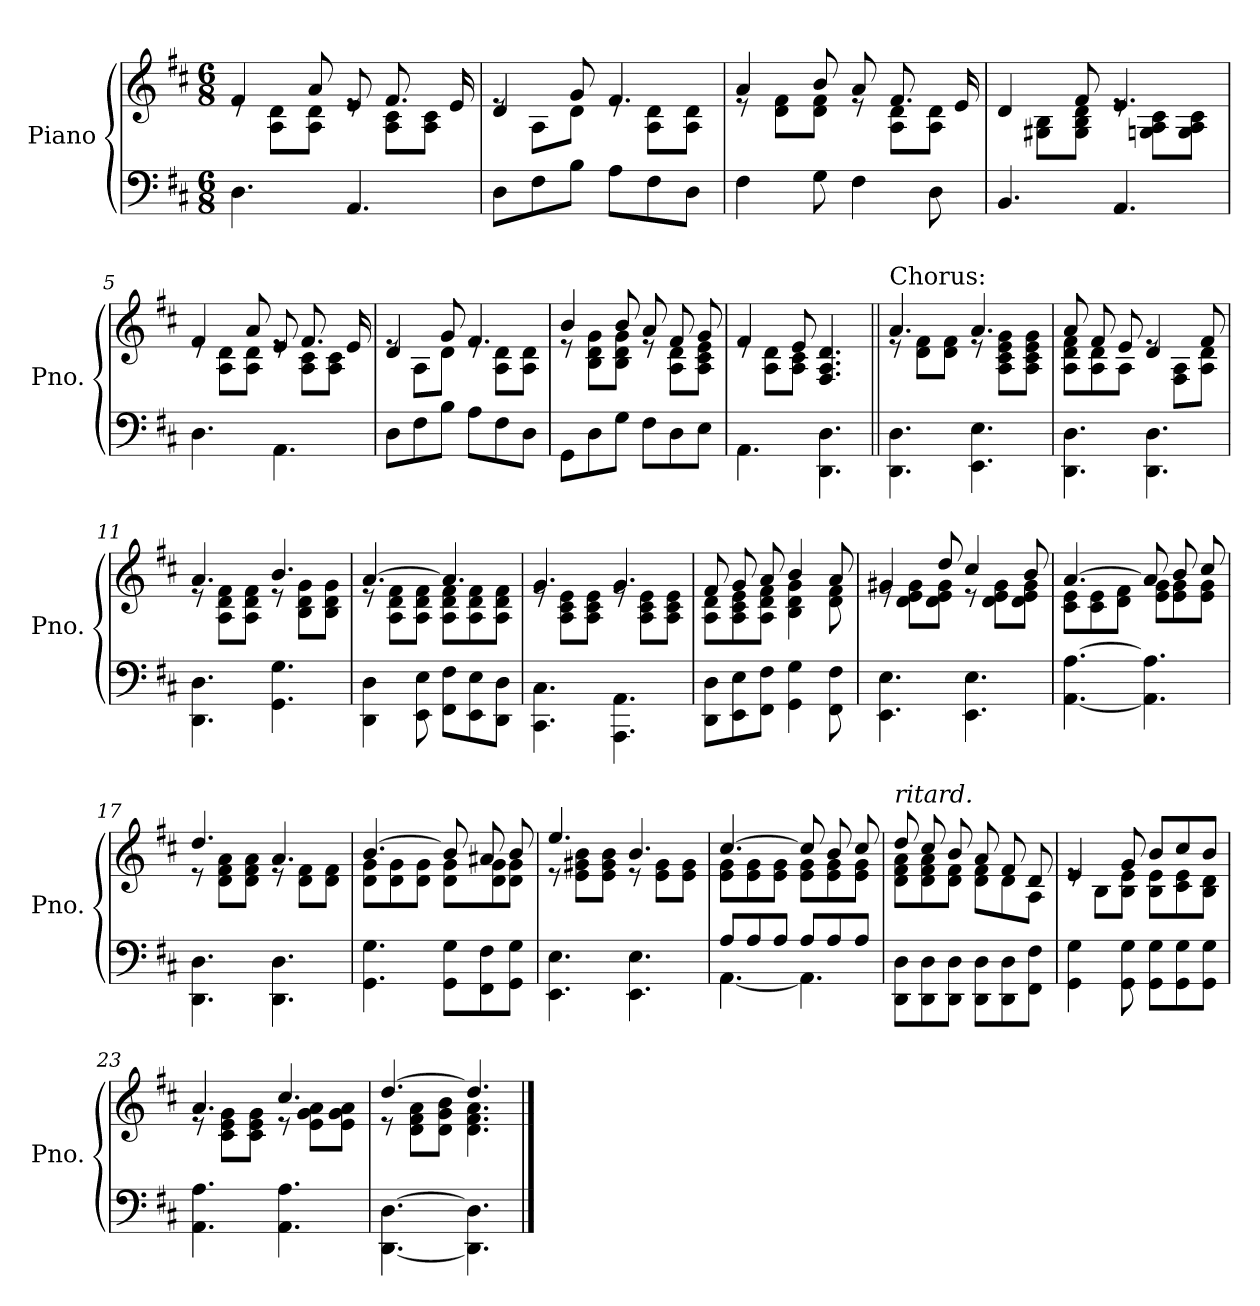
**kern	**kern
*part1	*part1
*staff2	*staff1
*I"Piano	*
*I'Pno.	*
*clefF4	*clefG2
*k[f#c#]	*k[f#c#]
*M6/8	*M6/8
*MM50	*MM50
=1	=1
*	*^
4.D\	4f#/	8re
.	.	8A\ 8d\L
.	8a/	8A\ 8d\J
4.AA/	8e/	8re
.	8.f#/	8A\ 8c#\L
.	.	8A\ 8c#\J
.	16e/	.
=2	=2	=2
8D\L	4d/	8re
8F#\	.	8A\L
8B\J	8g/	8d\J
8A\L	4.f#/	8re
8F#\	.	8A\ 8d\L
8D\J	.	8A\ 8d\J
=3	=3	=3
4F#\	4a/	8re
.	.	8d\ 8f#\L
8G\	8b/	8d\ 8f#\J
4F#\	8a/	8re
.	8.f#/	8A\ 8d\L
8D\	.	8A\ 8d\J
.	16e/	.
=4	=4	=4
4.BB/	4d/	8ryy
.	.	8G#X\ 8B\L
.	8f#/	8G#\ 8B\ 8d\J
4.AA/	4.e/	8re
.	.	8Gn\ 8A\ 8c#\L
.	.	8G\ 8A\ 8c#\J
!!LO:LB:g=z	!!
=5	=5	=5
4.D\	4f#/	8re
.	.	8A\ 8d\L
.	8a/	8A\ 8d\J
4.AA\	8e/	8re
.	8.f#/	8A\ 8c#\L
.	.	8A\ 8c#\J
.	16e/	.
=6	=6	=6
8D\L	4d/	8re
8F#\	.	8A\L
8B\J	8g/	8d\J
8A\L	4.f#/	8re
8F#\	.	8A\ 8d\L
8D\J	.	8A\ 8d\J
=7	=7	=7
8GG\L	4b/	8re
8D\	.	8B\ 8d\ 8g\L
8G\J	8b/	8B\ 8d\ 8g\J
8F#\L	8a/	8re
8D\	8f#/	8A\ 8d\L
8E\J	8g/	8A\ 8c#\ 8e\J
=8	=8	=8
4.AA\	4f#/	8re
.	.	8A\ 8d\L
.	8e/	8A\ 8c#\J
4.DD\ 4.D\	4.F#/ 4.A/ 4.d/	4.ryy
=9||	=9||	=9||
!	!LO:TX:a:t=Chorus&colon;	!
4.DD\ 4.D\	4.a/	8re
.	.	8d\ 8f#\L
.	.	8d\ 8f#\J
4.EE\ 4.E\	4.a/	8re
.	.	8A\ 8c#\ 8e\ 8g\L
.	.	8A\ 8c#\ 8e\ 8g\J
!!LO:LB:g=z	!!
=10	=10	=10
4.DD\ 4.D\	8a/	8A\ 8d\ 8f#\L
.	8f#/	8A\ 8d\
.	8e/	8A\J
4.DD\ 4.D\	4d/	8re
.	.	8F#\ 8A\L
.	8f#/	8A\ 8d\J
=11	=11	=11
4.DD\ 4.D\	4.a/	8re
.	.	8A\ 8d\ 8f#\L
.	.	8A\ 8d\ 8f#\J
4.GG\ 4.G\	4.b/	8re
.	.	8B\ 8d\ 8g\L
.	.	8B\ 8d\ 8g\J
=12	=12	=12
4DD\ 4D\	[4.a/	8re
.	.	8A\ 8d\ 8f#\L
8EE\ 8E\	.	8A\ 8d\ 8f#\J
8FF#\ 8F#\L	4.a/]	8A\ 8d\ 8f#\L
8EE\ 8E\	.	8A\ 8d\ 8f#\
8DD\ 8D\J	.	8A\ 8d\ 8f#\J
=13	=13	=13
4.CC#\ 4.C#\	4.g/	8re
.	.	8A\ 8c#\ 8e\L
.	.	8A\ 8c#\ 8e\J
4.AAA\ 4.AA\	4.g/	8re
.	.	8A\ 8c#\ 8e\L
.	.	8A\ 8c#\ 8e\J
=14	=14	=14
8DD\ 8D\L	8f#/	8A\ 8d\L
8EE\ 8E\	8g/	8A\ 8c#\ 8e\
8FF#\ 8F#\J	8a/	8A\ 8d\ 8f#\J
4GG\ 4G\	4b/	4B\ 4d\ 4g\
8FF#\ 8F#\	8a/	8d\ 8f#\
!!LO:LB:g=z	!!
=15	=15	=15
4.EE\ 4.E\	4g#X/	8re
.	.	8d\ 8e\ 8g#\L
.	8dd/	8d\ 8e\ 8g#\J
4.EE\ 4.E\	4cc#/	8re
.	.	8d\ 8e\ 8g#\L
.	8b/	8d\ 8e\ 8g#\J
=16	=16	=16
[4.AA\ [4.A\	[4.a/	8c#\ 8e\L
.	.	8c#\ 8e\
.	.	8d\ 8f#\J
4.AA\] 4.A\]	8a/]	8e\ 8g\L
.	8b/	8e\ 8g\
.	8cc#/	8e\ 8g\J
=17	=17	=17
4.DD\ 4.D\	4.dd/	8re
.	.	8d\ 8f#\ 8a\L
.	.	8d\ 8f#\ 8a\J
4.DD\ 4.D\	4.a/	8re
.	.	8d\ 8f#\L
.	.	8d\ 8f#\J
=18	=18	=18
4.GG\ 4.G\	[4.b/	8d\ 8g\L
.	.	8d\ 8g\
.	.	8d\ 8g\J
8GG\ 8G\L	8b/]	8d\ 8g\L
8FF#\ 8F#\	8a#X/	8d\ 8g\
8GG\ 8G\J	8b/	8d\ 8g\J
=19	=19	=19
4.EE\ 4.E\	4.ee/	8re
.	.	8e\ 8g#X\ 8b\L
.	.	8e\ 8g#\ 8b\J
4.EE\ 4.E\	4.b/	8re
.	.	8e\ 8g#\L
.	.	8e\ 8g#\J
!!LO:LB:g=z	!!
=20	=20	=20
*^	*	*
8A/L	[4.AA\	[4.cc#/	8e\ 8g\L
8A/	.	.	8e\ 8g\
8A/J	.	.	8e\ 8g\J
8A/L	4.AA\]	8cc#/]	8e\ 8g\L
8A/	.	8b/	8e\ 8g\
8A/J	.	8cc#/	8e\ 8g\J
*v	*v	*	*
=21	=21	=21
*	*MM48	*
!	!LO:TX:a:i:t=ritard.	!
8DD\ 8D\L	8dd/	8d\ 8f#\ 8a\L
8DD\ 8D\	8cc#/	8d\ 8f#\ 8a\
8DD\ 8D\J	8b/	8d\ 8f#\J
8DD\ 8D\L	8a/	8d\ 8f#\L
8DD\ 8D\	8f#/	8d\
8FF#\ 8F#\J	8d/	8A\J
=22	=22	=22
*	*MM45	*
4GG\ 4G\	4e/	8re
.	.	8B\L
8GG\ 8G\	8g/	8B\ 8e\J
8GG\ 8G\L	8b/L	8B\ 8e\L
8GG\ 8G\	8cc#/	8c#\ 8e\
8GG\ 8G\J	8b/J	8B\ 8d\J
=23	=23	=23
*	*MM43	*
4.AA\ 4.A\	4.a/	8re
.	.	8c#\ 8e\ 8g\L
.	.	8c#\ 8e\ 8g\J
4.AA\ 4.A\	4.cc#/	8re
.	.	8e\ 8g\ 8a\L
.	.	8e\ 8g\ 8a\J
=24	=24	=24
*	*MM38	*
[4.DD\ [4.D\	[4.dd/	8re
.	.	8d\ 8f#\ 8a\L
.	.	8d\ 8g\ 8b\J
4.DD\] 4.D\]	4.dd/]	4.d\ 4.f#\ 4.a\
*	*v	*v
==	==
*-	*-
